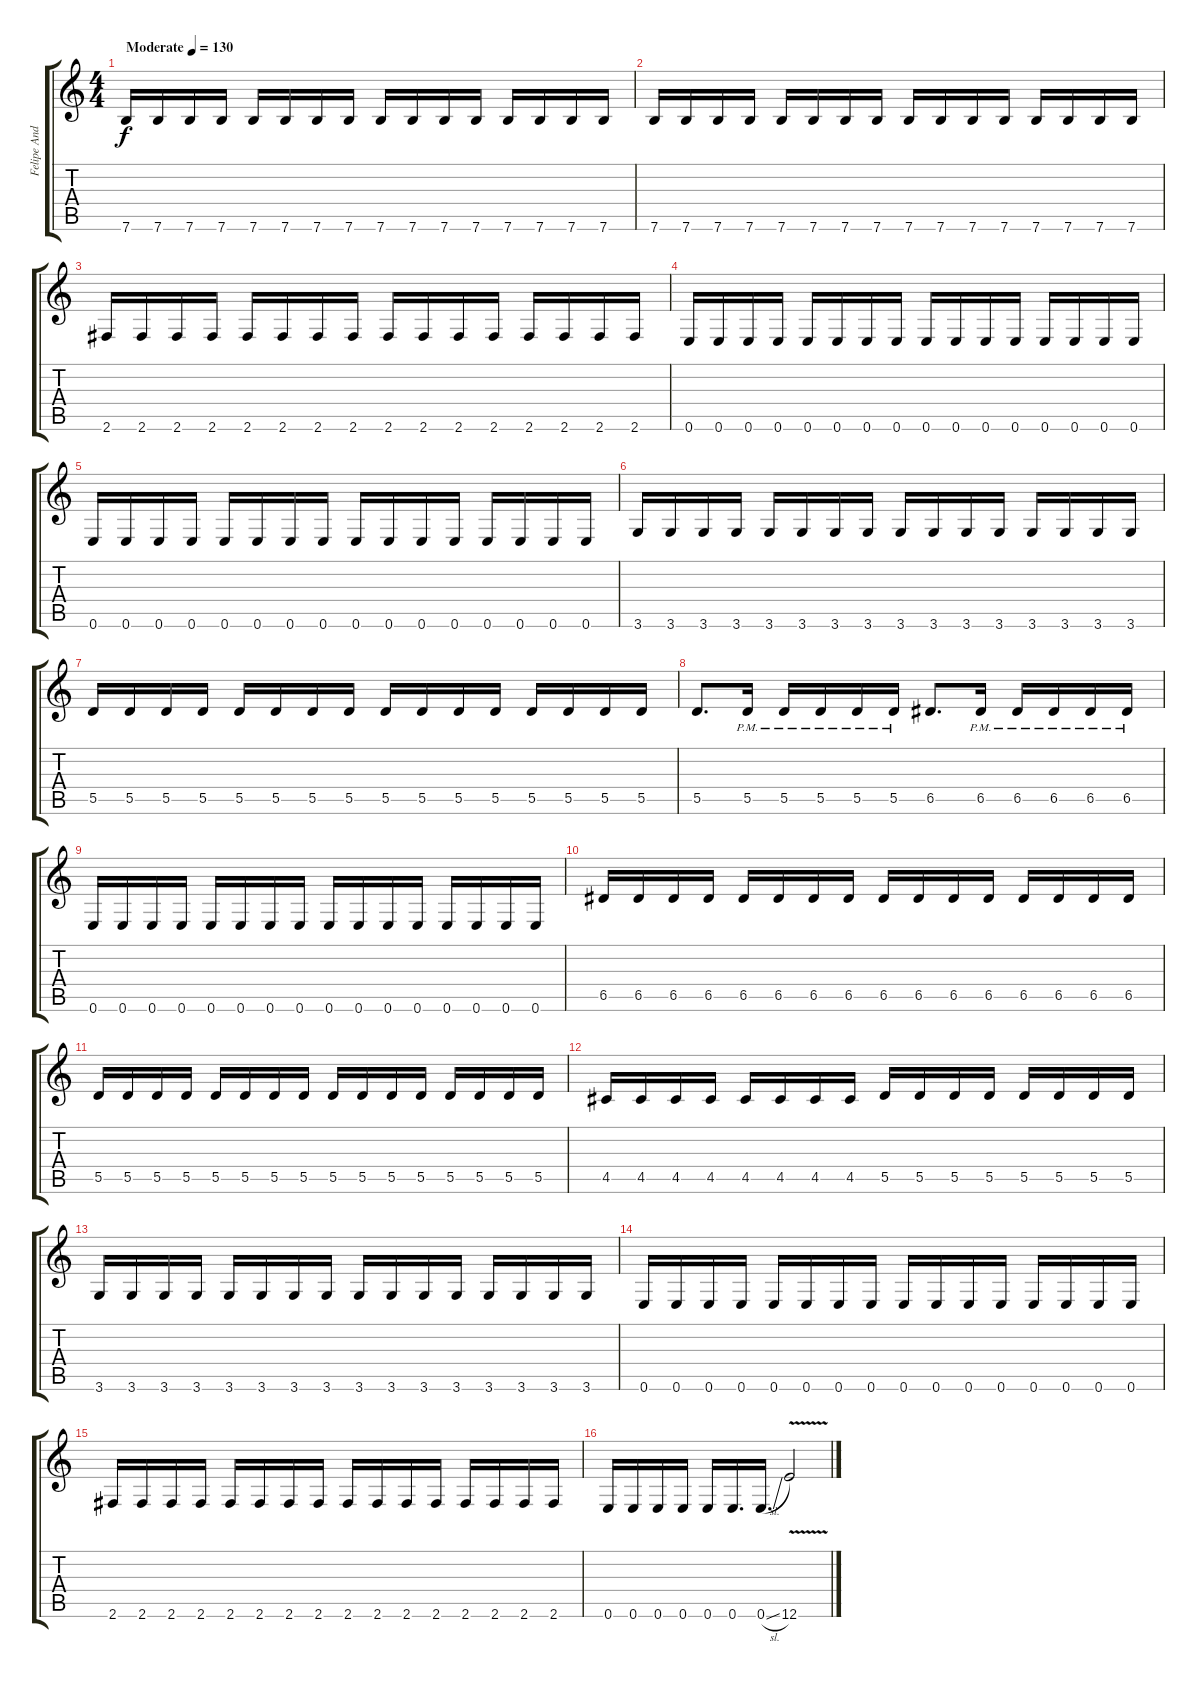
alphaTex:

\track ("Felipe Andreolli" "Felipe And") {instrument electricbassfinger}
\staff {score tabs}
\tuning (E4 B3 G3 D3 A2 E2) {hide}
\ts (4 4)
\tempo (130 "Moderate")
\clef g2
\ks c
7.6.16{dy f instrument electricbassfinger} 7.6.16 7.6.16 7.6.16 7.6.16 7.6.16 7.6.16 7.6.16 7.6.16 7.6.16 7.6.16 7.6.16 7.6.16 7.6.16 7.6.16 7.6.16 |
7.6.16 7.6.16 7.6.16 7.6.16 7.6.16 7.6.16 7.6.16 7.6.16 7.6.16 7.6.16 7.6.16 7.6.16 7.6.16 7.6.16 7.6.16 7.6.16 |
2.6.16 2.6.16 2.6.16 2.6.16 2.6.16 2.6.16 2.6.16 2.6.16 2.6.16 2.6.16 2.6.16 2.6.16 2.6.16 2.6.16 2.6.16 2.6.16 |
0.6.16 0.6.16 0.6.16 0.6.16 0.6.16 0.6.16 0.6.16 0.6.16 0.6.16 0.6.16 0.6.16 0.6.16 0.6.16 0.6.16 0.6.16 0.6.16 |
0.6.16 0.6.16 0.6.16 0.6.16 0.6.16 0.6.16 0.6.16 0.6.16 0.6.16 0.6.16 0.6.16 0.6.16 0.6.16 0.6.16 0.6.16 0.6.16 |
3.6.16 3.6.16 3.6.16 3.6.16 3.6.16 3.6.16 3.6.16 3.6.16 3.6.16 3.6.16 3.6.16 3.6.16 3.6.16 3.6.16 3.6.16 3.6.16 |
5.5.16 5.5.16 5.5.16 5.5.16 5.5.16 5.5.16 5.5.16 5.5.16 5.5.16 5.5.16 5.5.16 5.5.16 5.5.16 5.5.16 5.5.16 5.5.16 |
5.5.8{d} 5.5{pm}.16 5.5{pm}.16 5.5{pm}.16 5.5{pm}.16 5.5{pm}.16 6.5.8{d} 6.5{pm}.16 6.5{pm}.16 6.5{pm}.16 6.5{pm}.16 6.5{pm}.16 |
0.6.16 0.6.16 0.6.16 0.6.16 0.6.16 0.6.16 0.6.16 0.6.16 0.6.16 0.6.16 0.6.16 0.6.16 0.6.16 0.6.16 0.6.16 0.6.16 |
6.5.16 6.5.16 6.5.16 6.5.16 6.5.16 6.5.16 6.5.16 6.5.16 6.5.16 6.5.16 6.5.16 6.5.16 6.5.16 6.5.16 6.5.16 6.5.16 |
5.5.16 5.5.16 5.5.16 5.5.16 5.5.16 5.5.16 5.5.16 5.5.16 5.5.16 5.5.16 5.5.16 5.5.16 5.5.16 5.5.16 5.5.16 5.5.16 |
4.5.16 4.5.16 4.5.16 4.5.16 4.5.16 4.5.16 4.5.16 4.5.16 5.5.16 5.5.16 5.5.16 5.5.16 5.5.16 5.5.16 5.5.16 5.5.16 |
3.6.16 3.6.16 3.6.16 3.6.16 3.6.16 3.6.16 3.6.16 3.6.16 3.6.16 3.6.16 3.6.16 3.6.16 3.6.16 3.6.16 3.6.16 3.6.16 |
0.6.16 0.6.16 0.6.16 0.6.16 0.6.16 0.6.16 0.6.16 0.6.16 0.6.16 0.6.16 0.6.16 0.6.16 0.6.16 0.6.16 0.6.16 0.6.16 |
2.6.16 2.6.16 2.6.16 2.6.16 2.6.16 2.6.16 2.6.16 2.6.16 2.6.16 2.6.16 2.6.16 2.6.16 2.6.16 2.6.16 2.6.16 2.6.16 |
0.6.16 0.6.16 0.6.16 0.6.16 0.6.16 0.6.16{d} 0.6{sl}.16{d} 12.6{v}.2
